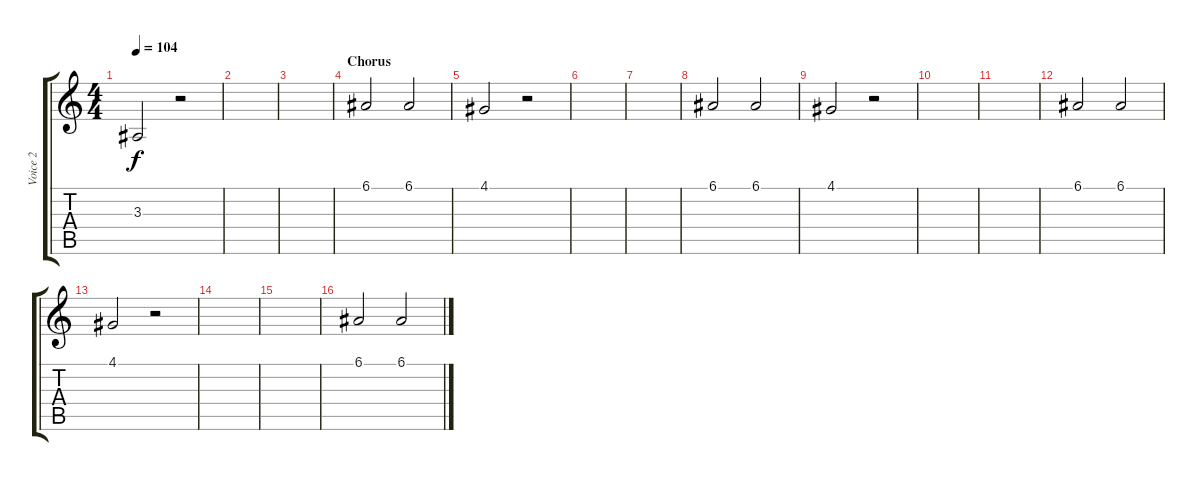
\track ("Voice 2" "Voice 2") {instrument clarinet}
\staff {score tabs}
\tuning (E4 B3 G3 D3 A2 E2) {hide}
\ts (4 4)
\tempo 104
\clef g2
\ks c
3.3{t}.2{dy f} r.2 |
|
|
\section ("" "Chorus")
6.1.2 6.1.2 |
4.1.2 r.2 |
|
|
6.1.2 6.1.2 |
4.1.2 r.2 |
|
|
6.1.2 6.1.2 |
4.1.2 r.2 |
|
|
6.1.2 6.1.2
